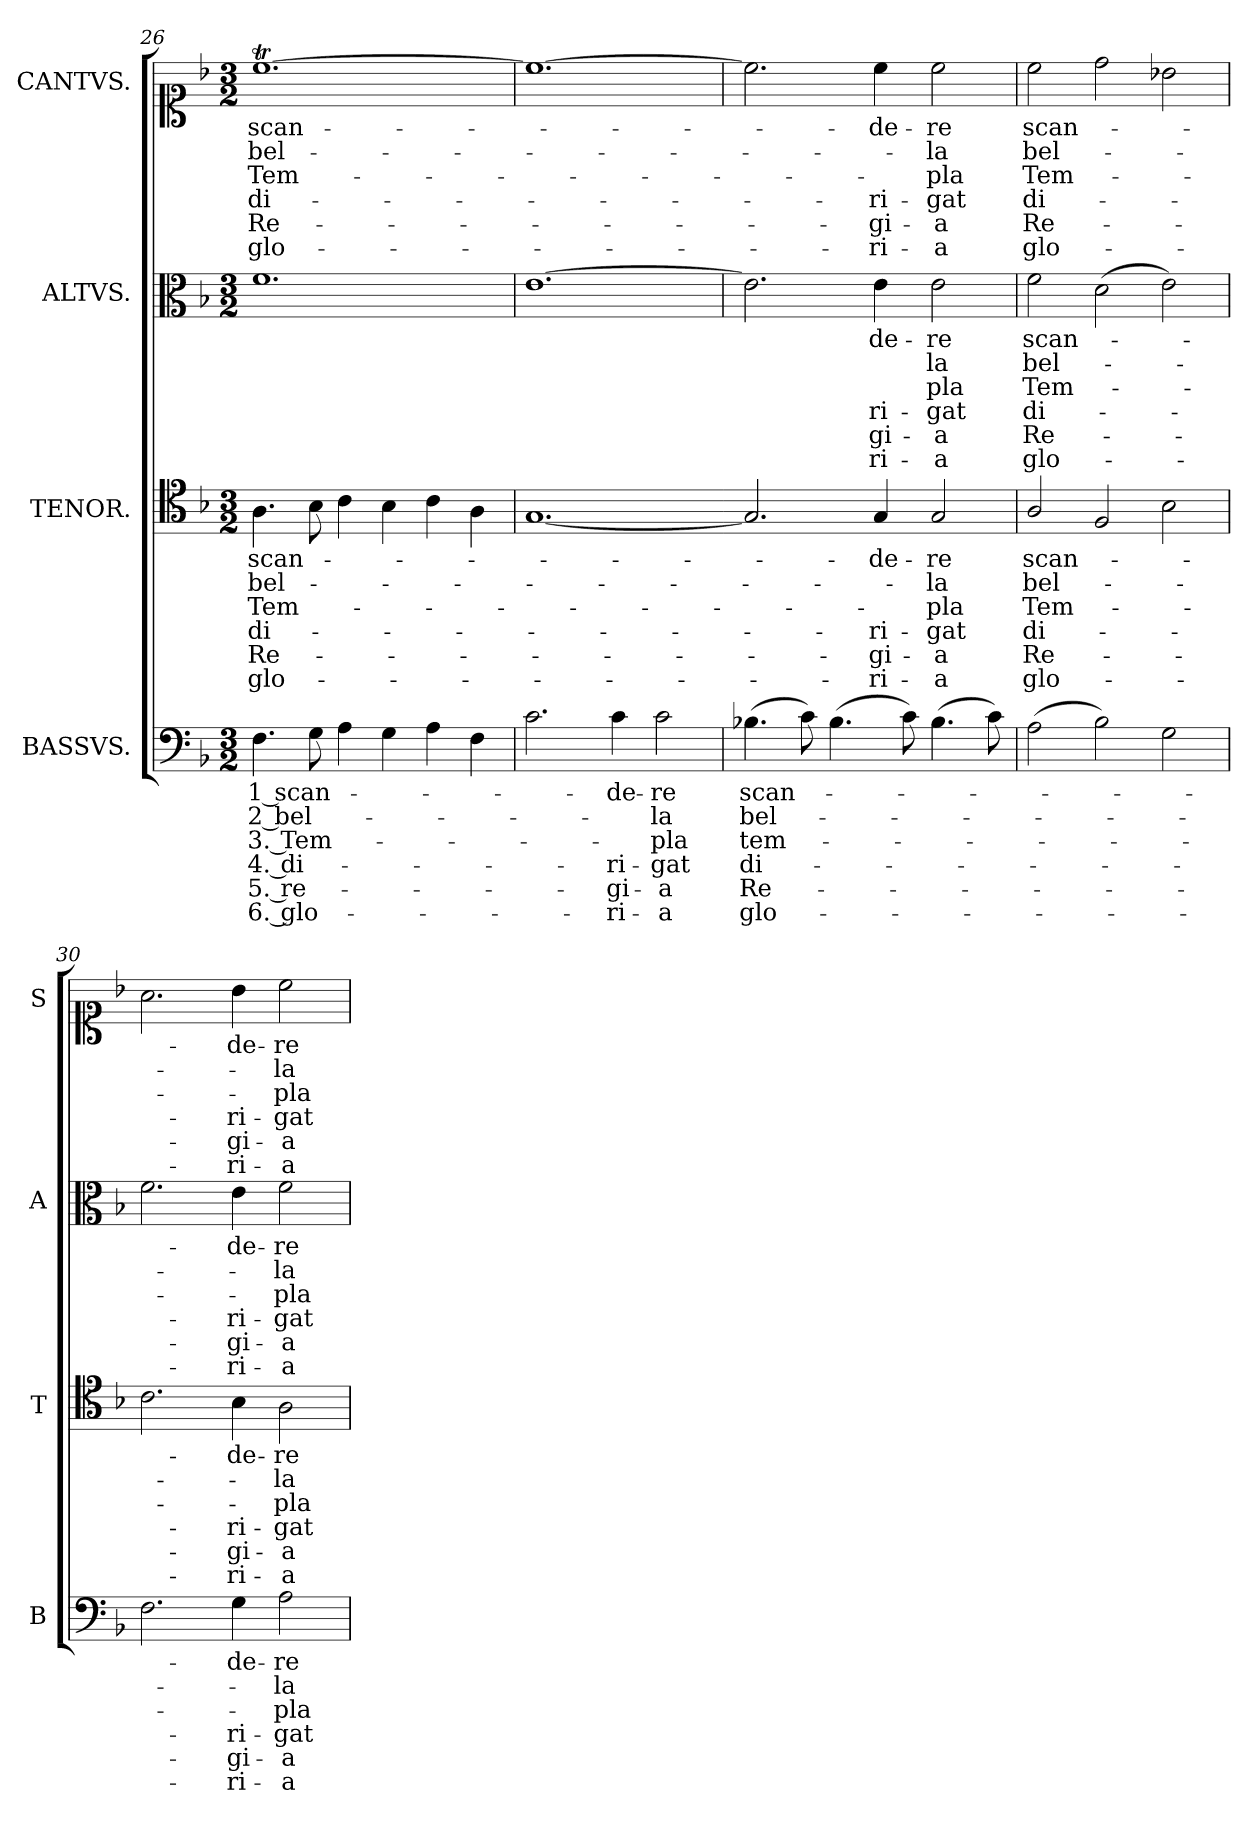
**kern	**text	**text	**text	**text	**text	**text	**kern	**text	**text	**text	**text	**text	**text	**kern	**text	**text	**text	**text	**text	**text	**kern	**text	**text	**text	**text	**text	**text
*part4	*part4	*part4	*part4	*part4	*part4	*part4	*part3	*part3	*part3	*part3	*part3	*part3	*part3	*part2	*part2	*part2	*part2	*part2	*part2	*part2	*part1	*part1	*part1	*part1	*part1	*part1	*part1
*staff4	*staff4	*staff4	*staff4	*staff4	*staff4	*staff4	*staff3	*staff3	*staff3	*staff3	*staff3	*staff3	*staff3	*staff2	*staff2	*staff2	*staff2	*staff2	*staff2	*staff2	*staff1	*staff1	*staff1	*staff1	*staff1	*staff1	*staff1
*I"BASSVS.	*	*	*	*	*	*	*I"TENOR.	*	*	*	*	*	*	*I"ALTVS.	*	*	*	*	*	*	*I"CANTVS.	*	*	*	*	*	*
*I'B	*	*	*	*	*	*	*I'T	*	*	*	*	*	*	*I'A	*	*	*	*	*	*	*I'S	*	*	*	*	*	*
*clefF4	*	*	*	*	*	*	*clefC4	*	*	*	*	*	*	*clefC3	*	*	*	*	*	*	*clefC1	*	*	*	*	*	*
*k[b-]	*	*	*	*	*	*	*k[b-]	*	*	*	*	*	*	*k[b-]	*	*	*	*	*	*	*k[b-]	*	*	*	*	*	*
*M3/2	*	*	*	*	*	*	*M3/2	*	*	*	*	*	*	*M3/2	*	*	*	*	*	*	*M3/2	*	*	*	*	*	*
=26	=26	=26	=26	=26	=26	=26	=26	=26	=26	=26	=26	=26	=26	=26	=26	=26	=26	=26	=26	=26	=26	=26	=26	=26	=26	=26	=26
4.F\	1 scan-	2 bel-	3. Tem-	4. di-	5. re-	6. glo-	4.A\	scan-	bel-	Tem-	di-	Re-	glo-	1.f	.	.	.	.	.	.	[<1.ccT	scan-	bel-	Tem-	di-	Re-	glo-
8G\	.	.	.	.	.	.	8B-\	.	.	.	.	.	.	.	.	.	.	.	.	.	.	.	.	.	.	.	.
4A\	.	.	.	.	.	.	4c\	.	.	.	.	.	.	.	.	.	.	.	.	.	.	.	.	.	.	.	.
4G\	.	.	.	.	.	.	4B-\	.	.	.	.	.	.	.	.	.	.	.	.	.	.	.	.	.	.	.	.
4A\	.	.	.	.	.	.	4c\	.	.	.	.	.	.	.	.	.	.	.	.	.	.	.	.	.	.	.	.
4F\	.	.	.	.	.	.	4A\	.	.	.	.	.	.	.	.	.	.	.	.	.	.	.	.	.	.	.	.
=27	=27	=27	=27	=27	=27	=27	=27	=27	=27	=27	=27	=27	=27	=27	=27	=27	=27	=27	=27	=27	=27	=27	=27	=27	=27	=27	=27
2.c\	.	.	.	.	.	.	[1.G	.	.	.	.	.	.	[1.e	.	.	.	.	.	.	1.cc_	.	.	.	.	.	.
4c\	-de-	.	.	ri-	-gi-	-ri-	.	.	.	.	.	.	.	.	.	.	.	.	.	.	.	.	.	.	.	.	.
2c\	-re	la	-pla	-gat	-a	-a	.	.	.	.	.	.	.	.	.	.	.	.	.	.	.	.	.	.	.	.	.
=28	=28	=28	=28	=28	=28	=28	=28-	=28	=28	=28	=28	=28	=28	=28	=28	=28	=28	=28	=28	=28	=28	=28	=28	=28	=28	=28	=28
(4.B-X\	scan-	bel-	tem-	di-	Re-	glo-	2.G/]	.	.	.	.	.	.	2.e\]	.	.	.	.	.	.	2.cc\]	.	.	.	.	.	.
8c\)	.	.	.	.	.	.	.	.	.	.	.	.	.	.	.	.	.	.	.	.	.	.	.	.	.	.	.
(4.B-\	.	.	.	.	.	.	.	.	.	.	.	.	.	.	.	.	.	.	.	.	.	.	.	.	.	.	.
.	.	.	.	.	.	.	4G/	-de-	.	.	ri-	-gi-	-ri-	4e\	-de-	.	.	ri-	-gi-	-ri-	4cc\	-de-	.	.	ri-	-gi-	-ri-
8c\)	.	.	.	.	.	.	.	.	.	.	.	.	.	.	.	.	.	.	.	.	.	.	.	.	.	.	.
(4.B-\	.	.	.	.	.	.	2G/	-re	la	-pla	-gat	-a	-a	2e\	-re	la	-pla	-gat	-a	-a	2cc\	-re	la	-pla	-gat	-a	-a
8c\)	.	.	.	.	.	.	.	.	.	.	.	.	.	.	.	.	.	.	.	.	.	.	.	.	.	.	.
=29	=29	=29	=29	=29	=29	=29	=29	=29	=29	=29	=29	=29	=29	=29	=29	=29	=29	=29	=29	=29	=29	=29	=29	=29	=29	=29	=29
(2A\	.	.	.	.	.	.	2A/	scan-	bel-	Tem-	di-	Re-	glo-	2f\	scan-	bel-	Tem-	di-	Re-	glo-	2cc\	scan-	bel-	Tem-	di-	Re-	glo-
2B-\)	.	.	.	.	.	.	2F/	.	.	.	.	.	.	(2d\	.	.	.	.	.	.	2dd\	.	.	.	.	.	.
2G\	.	.	.	.	.	.	2B-\	.	.	.	.	.	.	2e\)	.	.	.	.	.	.	2b-X\	.	.	.	.	.	.
=30	=30	=30	=30	=30	=30	=30	=30	=30	=30	=30	=30	=30	=30	=30	=30	=30	=30	=30	=30	=30	=30	=30	=30	=30	=30	=30	=30
2.F\	.	.	.	.	.	.	2.c\	.	.	.	.	.	.	2.f\	.	.	.	.	.	.	2.a\	.	.	.	.	.	.
4G\	-de-	.	.	ri-	-gi-	-ri-	4B-\	-de-	.	.	ri-	-gi-	-ri-	4e\	-de-	.	.	-ri-	gi-	-ri-	4b-\	-de-	.	.	-ri-	gi-	-ri-
2A\	-re	la	-pla	-gat	-a	-a	2A\	-re	la	-pla	-gat	-a	-a	2f\	-re	-la	-pla	-gat	-a	-a	2cc\	-re	-la	-pla	-gat	-a	-a
=	=	=	=	=	=	=	=	=	=	=	=	=	=	=	=	=	=	=	=	=	=	=	=	=	=	=	=
*-	*-	*-	*-	*-	*-	*-	*-	*-	*-	*-	*-	*-	*-	*-	*-	*-	*-	*-	*-	*-	*-	*-	*-	*-	*-	*-	*-
